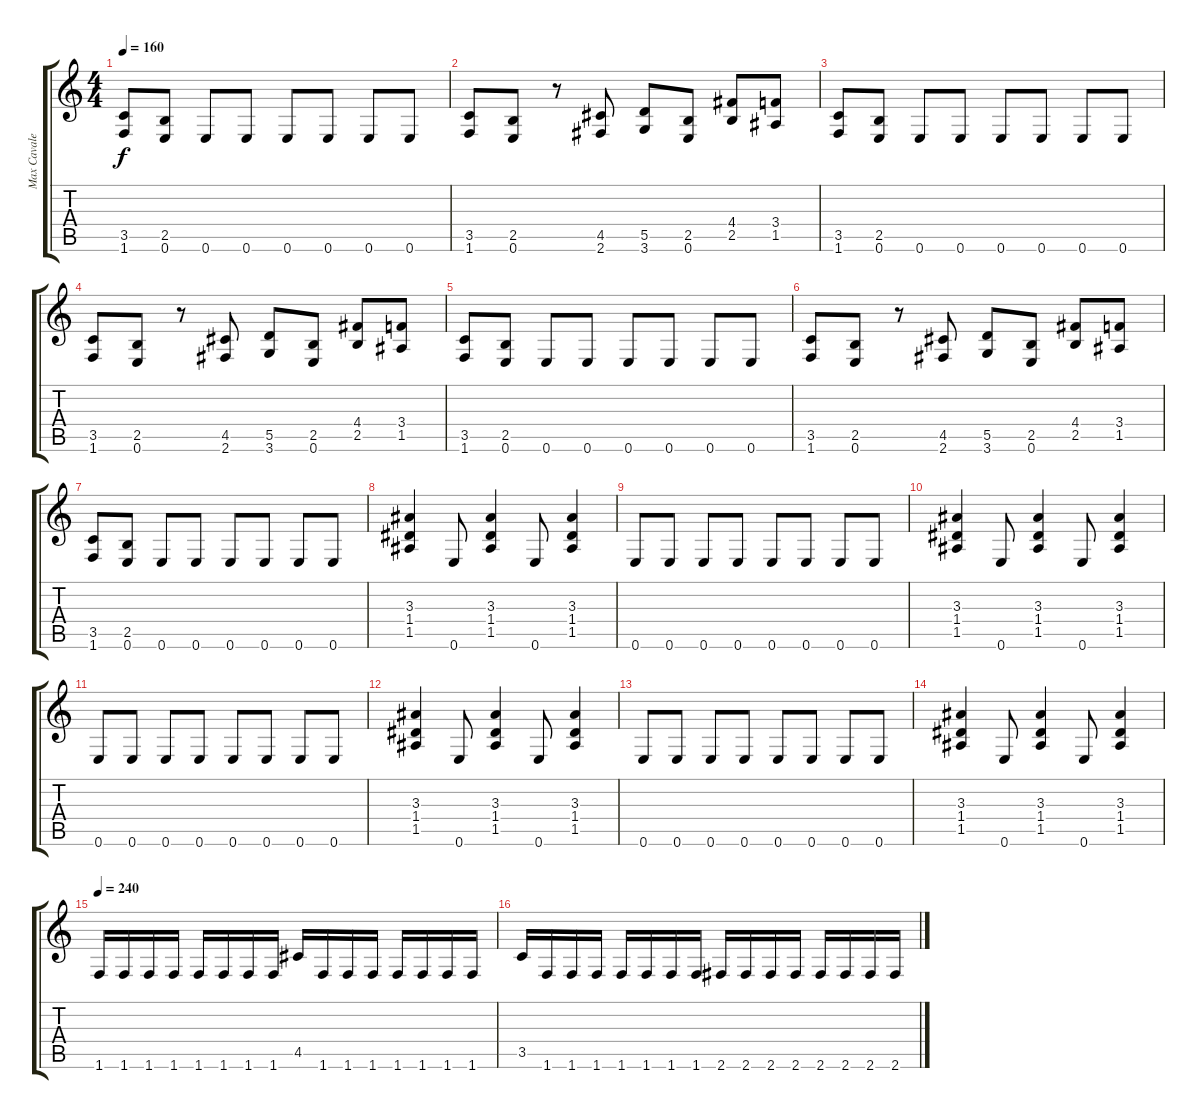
\track ("Max Cavalera" "Max Cavale") {instrument distortionguitar}
\staff {score tabs}
\tuning (E4 B3 G3 D3 A2 E2) {hide}
\ts (4 4)
\tempo 160
\clef g2
\ks c
(3.5 1.6).8{dy f} (2.5 0.6).8 0.6.8 0.6.8 0.6.8 0.6.8 0.6.8 0.6.8 |
(3.5 1.6).8 (2.5 0.6).8 r.8 (4.5 2.6).8 (5.5 3.6).8 (2.5 0.6).8 (4.4 2.5).8 (3.4 1.5).8 |
(3.5 1.6).8 (2.5 0.6).8 0.6.8 0.6.8 0.6.8 0.6.8 0.6.8 0.6.8 |
(3.5 1.6).8 (2.5 0.6).8 r.8 (4.5 2.6).8 (5.5 3.6).8 (2.5 0.6).8 (4.4 2.5).8 (3.4 1.5).8 |
(3.5 1.6).8 (2.5 0.6).8 0.6.8 0.6.8 0.6.8 0.6.8 0.6.8 0.6.8 |
(3.5 1.6).8 (2.5 0.6).8 r.8 (4.5 2.6).8 (5.5 3.6).8 (2.5 0.6).8 (4.4 2.5).8 (3.4 1.5).8 |
(3.5 1.6).8 (2.5 0.6).8 0.6.8 0.6.8 0.6.8 0.6.8 0.6.8 0.6.8 |
(3.3 1.4 1.5).4 0.6.8 (3.3 1.4 1.5).4 0.6.8 (3.3 1.4 1.5).4 |
0.6.8 0.6.8 0.6.8 0.6.8 0.6.8 0.6.8 0.6.8 0.6.8 |
(3.3 1.4 1.5).4 0.6.8 (3.3 1.4 1.5).4 0.6.8 (3.3 1.4 1.5).4 |
0.6.8 0.6.8 0.6.8 0.6.8 0.6.8 0.6.8 0.6.8 0.6.8 |
(3.3 1.4 1.5).4 0.6.8 (3.3 1.4 1.5).4 0.6.8 (3.3 1.4 1.5).4 |
0.6.8 0.6.8 0.6.8 0.6.8 0.6.8 0.6.8 0.6.8 0.6.8 |
(3.3 1.4 1.5).4 0.6.8 (3.3 1.4 1.5).4 0.6.8 (3.3 1.4 1.5).4 |
\tempo 240
1.6.16 1.6.16 1.6.16 1.6.16 1.6.16 1.6.16 1.6.16 1.6.16 4.5.16 1.6.16 1.6.16 1.6.16 1.6.16 1.6.16 1.6.16 1.6.16 |
3.5.16 1.6.16 1.6.16 1.6.16 1.6.16 1.6.16 1.6.16 1.6.16 2.6.16 2.6.16 2.6.16 2.6.16 2.6.16 2.6.16 2.6.16 2.6.16
